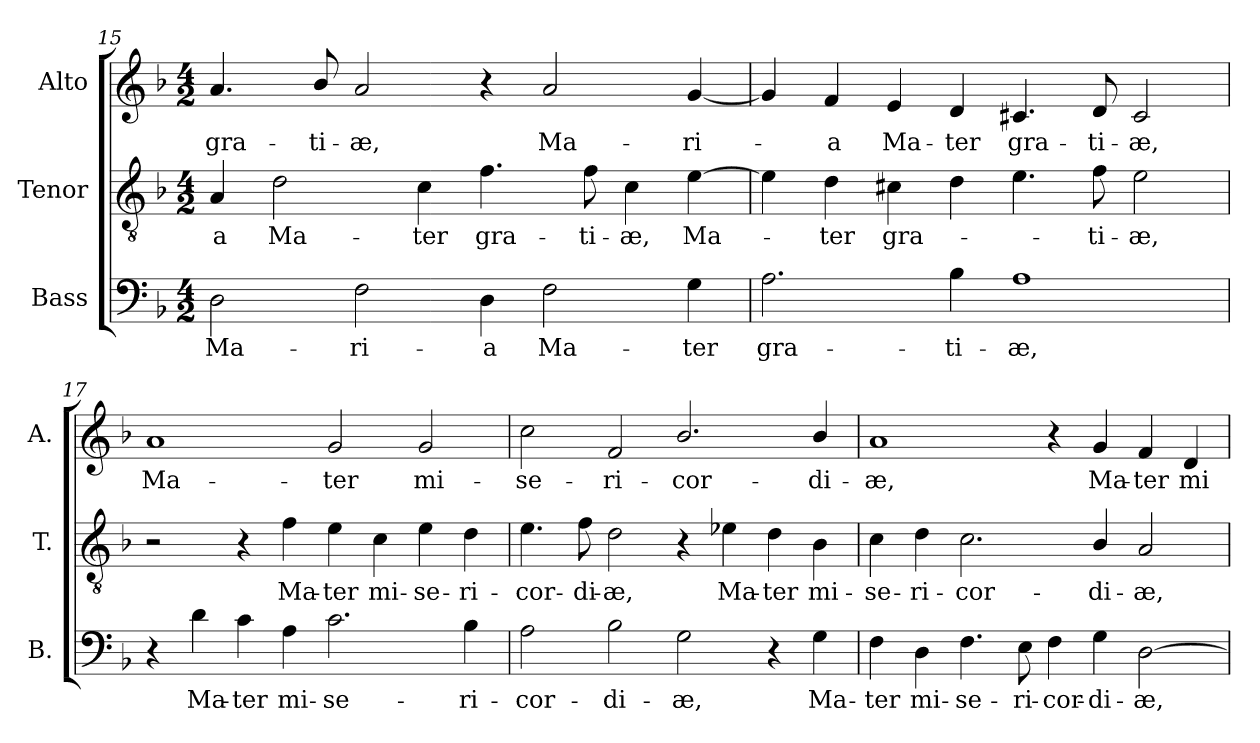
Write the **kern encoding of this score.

**kern	**text	**kern	**text	**kern	**text
*part3	*part3	*part2	*part2	*part1	*part1
*staff3	*staff3	*staff2	*staff2	*staff1	*staff1
*I"Bass	*	*I"Tenor	*	*I"Alto	*
*I'B.	*	*I'T.	*	*I'A.	*
*clefF4	*	*clefGv2	*	*clefG2	*
*	*	*ITrd7c12	*	*	*
*k[b-]	*	*k[b-]	*	*k[b-]	*
*F:	*	*F:	*	*F:	*
*M4/2	*	*M4/2	*	*M4/2	*
=15	=15	=15	=15	=15	=15
!	!LO:LY:b:color=#000000	!	!	!	!
!	!	!	!LO:LY:b:color=#000000	!	!
!	!	!	!	!	!LO:LY:b:color=#000000
2Di\	Ma-	4AAi/	-a	4.ai/	gra-
!	!	!	!LO:LY:b:color=#000000	!	!
.	.	2Di\	Ma-	.	.
!	!	!	!	!	!LO:LY:b:color=#000000
.	.	.	.	8b-i/	-ti-
!	!LO:LY:b:color=#000000	!	!	!	!
!	!	!	!	!	!LO:LY:b:color=#000000
2Fi\	-ri-	.	.	2ai/	-æ,
!	!	!	!LO:LY:b:color=#000000	!	!
.	.	4Ci\	-ter	.	.
!	!LO:LY:b:color=#000000	!	!	!	!
!	!	!	!LO:LY:b:color=#000000	!	!
4Di\	-a	4.Fi\	gra-	4r	.
!	!LO:LY:b:color=#000000	!	!	!	!
!	!	!	!	!	!LO:LY:b:color=#000000
2Fi\	Ma-	.	.	2ai/	Ma-
!	!	!	!LO:LY:b:color=#000000	!	!
.	.	8Fi\	-ti-	.	.
!	!	!	!LO:LY:b:color=#000000	!	!
.	.	4Ci\	-æ,	.	.
!	!LO:LY:b:color=#000000	!	!	!	!
!	!	!	!LO:LY:b:color=#000000	!	!
!	!	!	!	!	!LO:LY:b:color=#000000
4Gi\	-ter	[4Ei\	Ma-	[4gi/	-ri-
=16	=16	=16	=16	=16	=16
!	!LO:LY:b:color=#000000	!	!	!	!
2.Ai\	gra-	4Ei\]	.	4gi/]	.
!	!	!	!LO:LY:b:color=#000000	!	!
!	!	!	!	!	!LO:LY:b:color=#000000
.	.	4Di\	-ter	4fi/	-a
!	!	!	!LO:LY:b:color=#000000	!	!
!	!	!	!	!	!LO:LY:b:color=#000000
.	.	4C#Xi\	gra-	4ei/	Ma-
!	!LO:LY:b:color=#000000	!	!	!	!
!	!	!	!	!	!LO:LY:b:color=#000000
4B-i\	-ti-	4Di\	.	4di/	-ter
!	!LO:LY:b:color=#000000	!	!	!	!
!	!	!	!	!	!LO:LY:b:color=#000000
1Ai	-æ,	4.Ei\	.	4.c#Xi/	gra-
!	!	!	!LO:LY:b:color=#000000	!	!
!	!	!	!	!	!LO:LY:b:color=#000000
.	.	8Fi\	-ti-	8di/	-ti-
!	!	!	!LO:LY:b:color=#000000	!	!
!	!	!	!	!	!LO:LY:b:color=#000000
.	.	2Ei\	-æ,	2c#i/	-æ,
!!LO:PB:g=z
=17	=17	=17	=17	=17	=17
!	!	!	!	!	!LO:LY:b:color=#000000
4r	.	2r	.	1ai	Ma-
!	!LO:LY:b:color=#000000	!	!	!	!
4di\	Ma-	.	.	.	.
!	!LO:LY:b:color=#000000	!	!	!	!
4ci\	-ter	4r	.	.	.
!	!LO:LY:b:color=#000000	!	!	!	!
!	!	!	!LO:LY:b:color=#000000	!	!
4Ai\	mi-	4Fi\	Ma-	.	.
!	!LO:LY:b:color=#000000	!	!	!	!
!	!	!	!LO:LY:b:color=#000000	!	!
!	!	!	!	!	!LO:LY:b:color=#000000
2.ci\	-se-	4Ei\	-ter	2gi/	-ter
!	!	!	!LO:LY:b:color=#000000	!	!
.	.	4Ci\	mi-	.	.
!	!	!	!LO:LY:b:color=#000000	!	!
!	!	!	!	!	!LO:LY:b:color=#000000
.	.	4Ei\	-se-	2gi/	mi-
!	!LO:LY:b:color=#000000	!	!	!	!
!	!	!	!LO:LY:b:color=#000000	!	!
4B-i\	-ri-	4Di\	-ri-	.	.
=18	=18	=18	=18	=18	=18
!	!LO:LY:b:color=#000000	!	!	!	!
!	!	!	!LO:LY:b:color=#000000	!	!
!	!	!	!	!	!LO:LY:b:color=#000000
2Ai\	-cor-	4.Ei\	-cor-	2cci\	-se-
!	!	!	!LO:LY:b:color=#000000	!	!
.	.	8Fi\	-di-	.	.
!	!LO:LY:b:color=#000000	!	!	!	!
!	!	!	!LO:LY:b:color=#000000	!	!
!	!	!	!	!	!LO:LY:b:color=#000000
2B-i\	-di-	2Di\	-æ,	2fi/	-ri-
!	!LO:LY:b:color=#000000	!	!	!	!
!	!	!	!	!	!LO:LY:b:color=#000000
2Gi\	-æ,	4r	.	2.b-i/	-cor-
!	!	!	!LO:LY:b:color=#000000	!	!
.	.	4E-Xi\	Ma-	.	.
!	!	!	!LO:LY:b:color=#000000	!	!
4r	.	4Di\	-ter	.	.
!	!LO:LY:b:color=#000000	!	!	!	!
!	!	!	!LO:LY:b:color=#000000	!	!
!	!	!	!	!	!LO:LY:b:color=#000000
4Gi\	Ma-	4BB-i\	mi-	4b-i/	-di-
=19	=19	=19	=19	=19	=19
!	!LO:LY:b:color=#000000	!	!	!	!
!	!	!	!LO:LY:b:color=#000000	!	!
!	!	!	!	!	!LO:LY:b:color=#000000
4Fi\	-ter	4Ci\	-se-	1ai	-æ,
!	!LO:LY:b:color=#000000	!	!	!	!
!	!	!	!LO:LY:b:color=#000000	!	!
4Di\	mi-	4Di\	-ri-	.	.
!	!LO:LY:b:color=#000000	!	!	!	!
!	!	!	!LO:LY:b:color=#000000	!	!
4.Fi\	-se-	2.Ci\	-cor-	.	.
!	!LO:LY:b:color=#000000	!	!	!	!
8Ei\	-ri-	.	.	.	.
!	!LO:LY:b:color=#000000	!	!	!	!
4Fi\	-cor-	.	.	4r	.
!	!LO:LY:b:color=#000000	!	!	!	!
!	!	!	!LO:LY:b:color=#000000	!	!
!	!	!	!	!	!LO:LY:b:color=#000000
4Gi\	-di-	4BB-i/	-di-	4gi/	Ma-
!	!LO:LY:b:color=#000000	!	!	!	!
!	!	!	!LO:LY:b:color=#000000	!	!
!	!	!	!	!	!LO:LY:b:color=#000000
[2Di\	-æ,	2AAi/	-æ,	4fi/	-ter
!	!	!	!	!	!LO:LY:b:color=#000000
.	.	.	.	4di/	mi-
=	=	=	=	=	=
*-	*-	*-	*-	*-	*-
